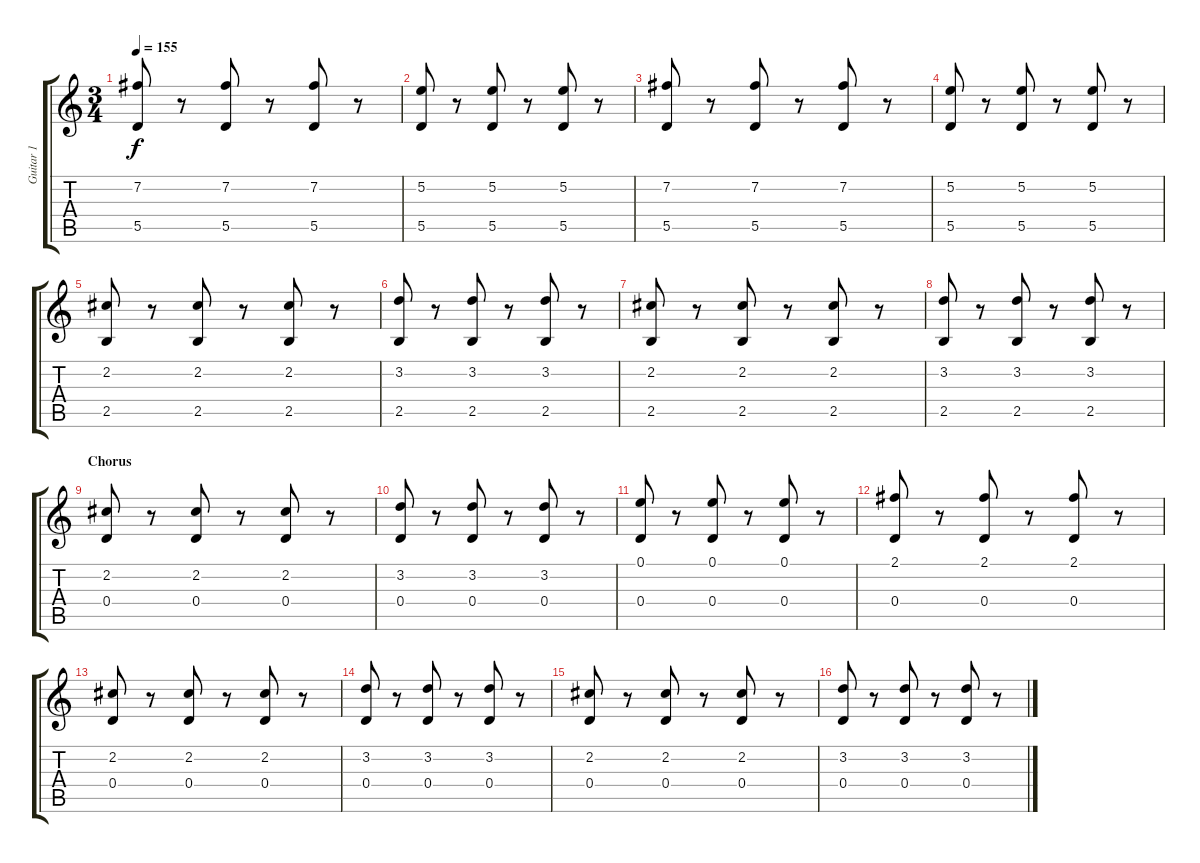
\track ("Guitar 1" "Guitar 1") {instrument electricguitarclean}
\staff {score tabs}
\tuning (E4 B3 G3 D3 A2 E2) {hide}
\ts (3 4)
\tempo 155
\clef g2
\ks c
(7.2 5.5).8{dy f} r.8 (7.2 5.5).8 r.8 (7.2 5.5).8 r.8 |
(5.2 5.5).8 r.8 (5.2 5.5).8 r.8 (5.2 5.5).8 r.8 |
(7.2 5.5).8 r.8 (7.2 5.5).8 r.8 (7.2 5.5).8 r.8 |
(5.2 5.5).8 r.8 (5.2 5.5).8 r.8 (5.2 5.5).8 r.8 |
(2.2 2.5).8 r.8 (2.2 2.5).8 r.8 (2.2 2.5).8 r.8 |
(3.2 2.5).8 r.8 (3.2 2.5).8 r.8 (3.2 2.5).8 r.8 |
(2.2 2.5).8 r.8 (2.2 2.5).8 r.8 (2.2 2.5).8 r.8 |
(3.2 2.5).8 r.8 (3.2 2.5).8 r.8 (3.2 2.5).8 r.8 |
\section ("" "Chorus")
(2.2 0.4).8 r.8 (2.2 0.4).8 r.8 (2.2 0.4).8 r.8 |
(3.2 0.4).8 r.8 (3.2 0.4).8 r.8 (3.2 0.4).8 r.8 |
(0.1 0.4).8 r.8 (0.1 0.4).8 r.8 (0.1 0.4).8 r.8 |
(2.1 0.4).8 r.8 (2.1 0.4).8 r.8 (2.1 0.4).8 r.8 |
(2.2 0.4).8 r.8 (2.2 0.4).8 r.8 (2.2 0.4).8 r.8 |
(3.2 0.4).8 r.8 (3.2 0.4).8 r.8 (3.2 0.4).8 r.8 |
(2.2 0.4).8 r.8 (2.2 0.4).8 r.8 (2.2 0.4).8 r.8 |
(3.2 0.4).8 r.8 (3.2 0.4).8 r.8 (3.2 0.4).8 r.8
